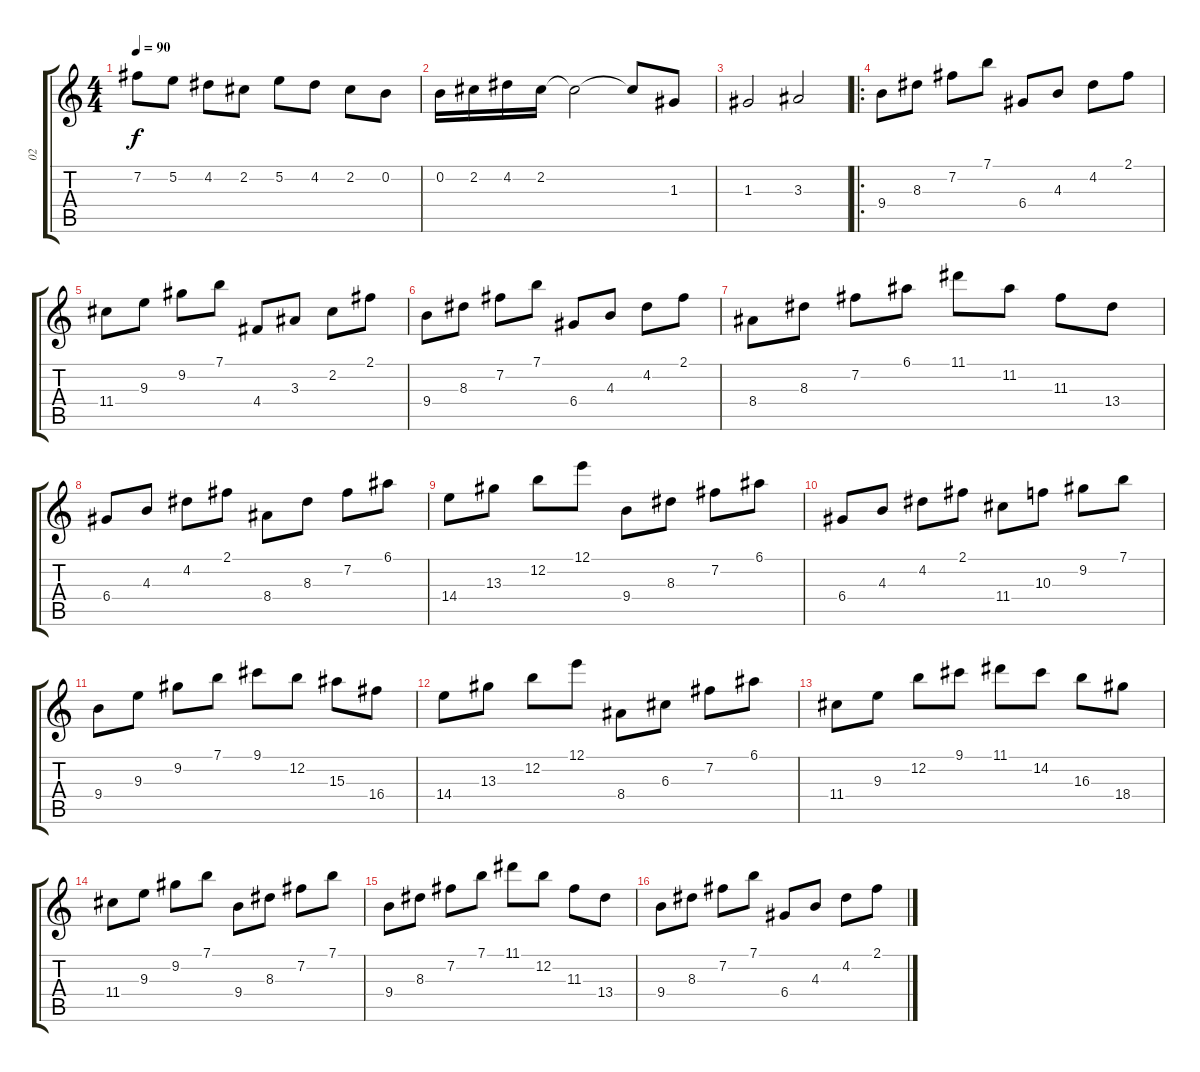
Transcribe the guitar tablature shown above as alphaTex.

\track ("02" "02") {instrument orchestralharp}
\staff {score tabs}
\tuning (E5 B4 G4 D4 A3 E3) {hide}
\ts (4 4)
\tempo 90
\clef g2
\ks c
7.2.8{dy f instrument orchestralharp} 5.2.8 4.2.8 2.2.8 5.2.8 4.2.8 2.2.8 0.2.8 |
0.2.16 2.2.16 4.2.16 2.2.16 2.2{t}.2 2.2{t}.8 1.3.8 |
1.3.2 3.3.2 |
\ro
9.4.8 8.3.8 7.2.8 7.1.8 6.4.8 4.3.8 4.2.8 2.1.8 |
11.4.8 9.3.8 9.2.8 7.1.8 4.4.8 3.3.8 2.2.8 2.1.8 |
9.4.8 8.3.8 7.2.8 7.1.8 6.4.8 4.3.8 4.2.8 2.1.8 |
8.4.8 8.3.8 7.2.8 6.1.8 11.1.8 11.2.8 11.3.8 13.4.8 |
6.4.8 4.3.8 4.2.8 2.1.8 8.4.8 8.3.8 7.2.8 6.1.8 |
14.4.8 13.3.8 12.2.8 12.1.8 9.4.8 8.3.8 7.2.8 6.1.8 |
6.4.8 4.3.8 4.2.8 2.1.8 11.4.8 10.3.8 9.2.8 7.1.8 |
9.4.8 9.3.8 9.2.8 7.1.8 9.1.8 12.2.8 15.3.8 16.4.8 |
14.4.8 13.3.8 12.2.8 12.1.8 8.4.8 6.3.8 7.2.8 6.1.8 |
11.4.8 9.3.8 12.2.8 9.1.8 11.1.8 14.2.8 16.3.8 18.4.8 |
11.4.8 9.3.8 9.2.8 7.1.8 9.4.8 8.3.8 7.2.8 7.1.8 |
9.4.8 8.3.8 7.2.8 7.1.8 11.1.8 12.2.8 11.3.8 13.4.8 |
9.4.8 8.3.8 7.2.8 7.1.8 6.4.8 4.3.8 4.2.8 2.1.8
